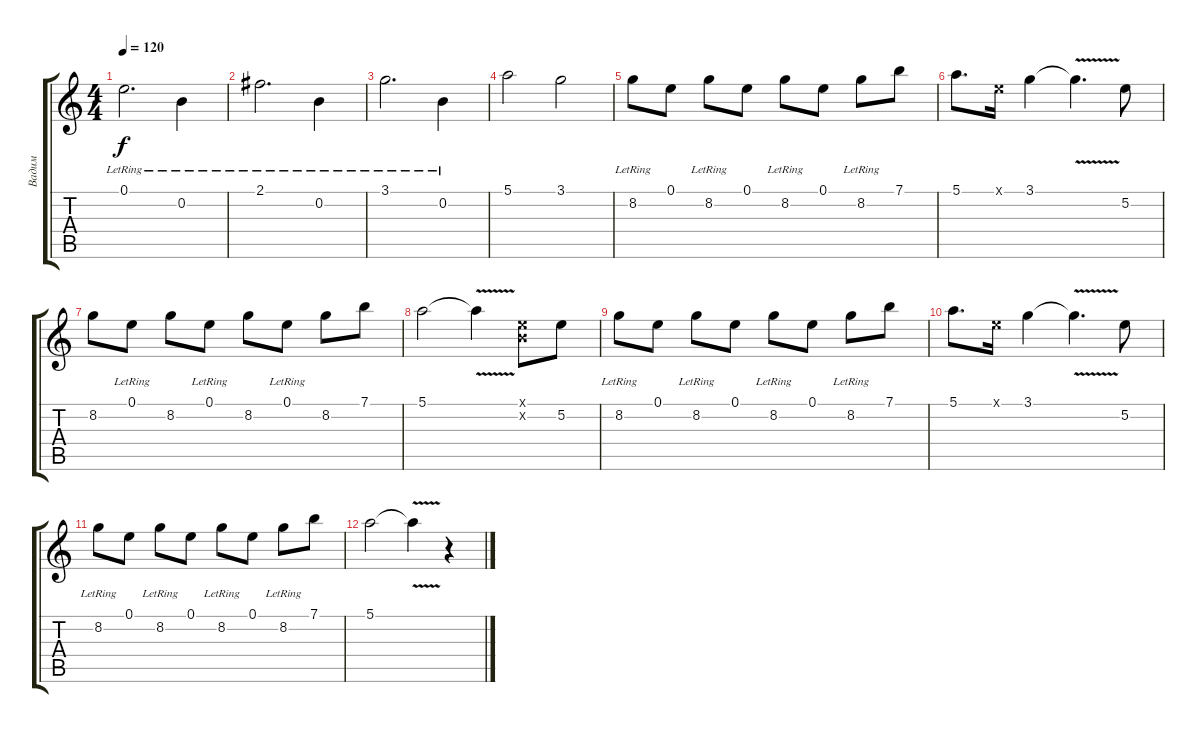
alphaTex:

\track ("Вадим" "Вадим") {instrument electricguitarclean}
\staff {score tabs}
\tuning (E4 B3 G3 D3 A2 E2) {hide}
\ts (4 4)
\tempo 120
\clef g2
\ks c
0.1{lr}.2{d dy f} 0.2{lr}.4 |
2.1{lr}.2{d} 0.2{lr}.4 |
3.1{lr}.2{d} 0.2{lr}.4 |
5.1.2 3.1.2 |
8.2{lr}.8 0.1.8 8.2{lr}.8 0.1.8 8.2{lr}.8 0.1.8 8.2{lr}.8 7.1.8 |
5.1.8{d} 0.1{x}.16 3.1.4 3.1{v t}.4{d} 5.2.8 |
8.2.8 0.1{lr}.8 8.2.8 0.1{lr}.8 8.2.8 0.1{lr}.8 8.2.8 7.1.8 |
5.1.2 5.1{v t}.4 (0.1{x} 0.2{x}).8 5.2.8 |
8.2{lr}.8 0.1.8 8.2{lr}.8 0.1.8 8.2{lr}.8 0.1.8 8.2{lr}.8 7.1.8 |
5.1.8{d} 0.1{x}.16 3.1.4 3.1{v t}.4{d} 5.2.8 |
8.2{lr}.8 0.1.8 8.2{lr}.8 0.1.8 8.2{lr}.8 0.1.8 8.2{lr}.8 7.1.8 |
5.1.2 5.1{v t}.4 r.4
